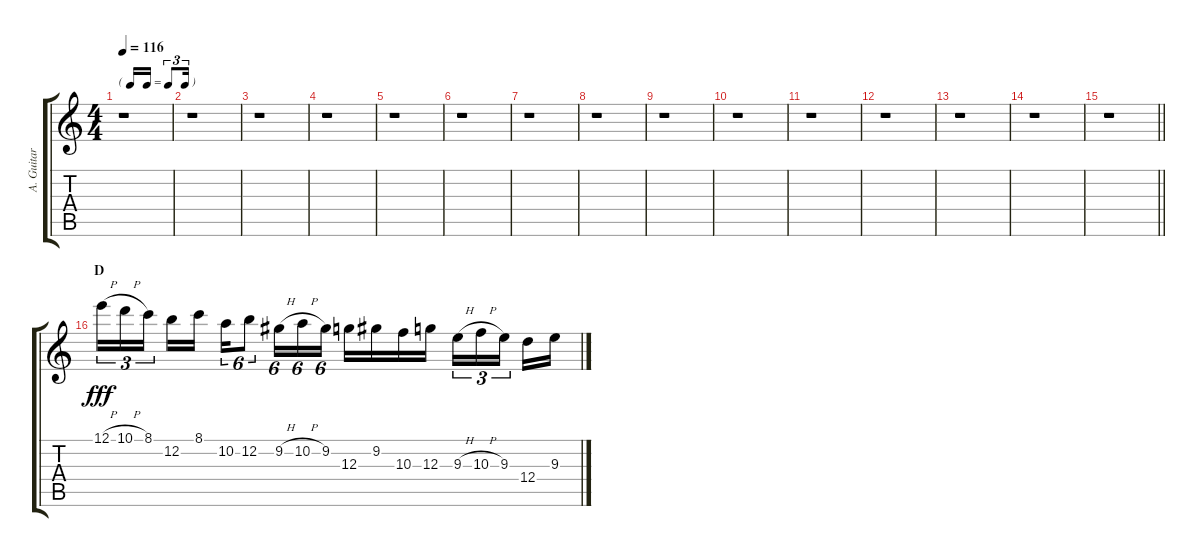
\track ("A. Guitar" "A. Guitar") {instrument acousticguitarsteel}
\staff {score tabs}
\tuning (E4 B3 G3 D3 A2 E2) {hide}
\ts (4 4)
\tf triplet16th
\tempo 116
\clef g2
\ks c
r.1{dy fff} |
r.1 |
r.1 |
r.1 |
r.1 |
r.1 |
r.1 |
r.1 |
r.1 |
r.1 |
r.1 |
r.1 |
r.1 |
r.1 |
\barLineRight lightlight
r.1 |
\section ("" "D")
12.1{h}.16{tu (3 2)} 10.1{h}.16{tu (3 2)} 8.1.16{tu (3 2) beam splitsecondary} 12.2.16 8.1.16 10.2.16{tu (6 4)} 12.2.8{tu (6 4)} 9.2{h}.16{tu (6 4)} 10.2{h}.16{tu (6 4)} 9.2.16{tu (6 4)} 12.3.16 9.2.16 10.3.16 12.3.16 9.3{h}.16{tu (3 2)} 10.3{h}.16{tu (3 2)} 9.3.16{tu (3 2) beam splitsecondary} 12.4.16 9.3.16
